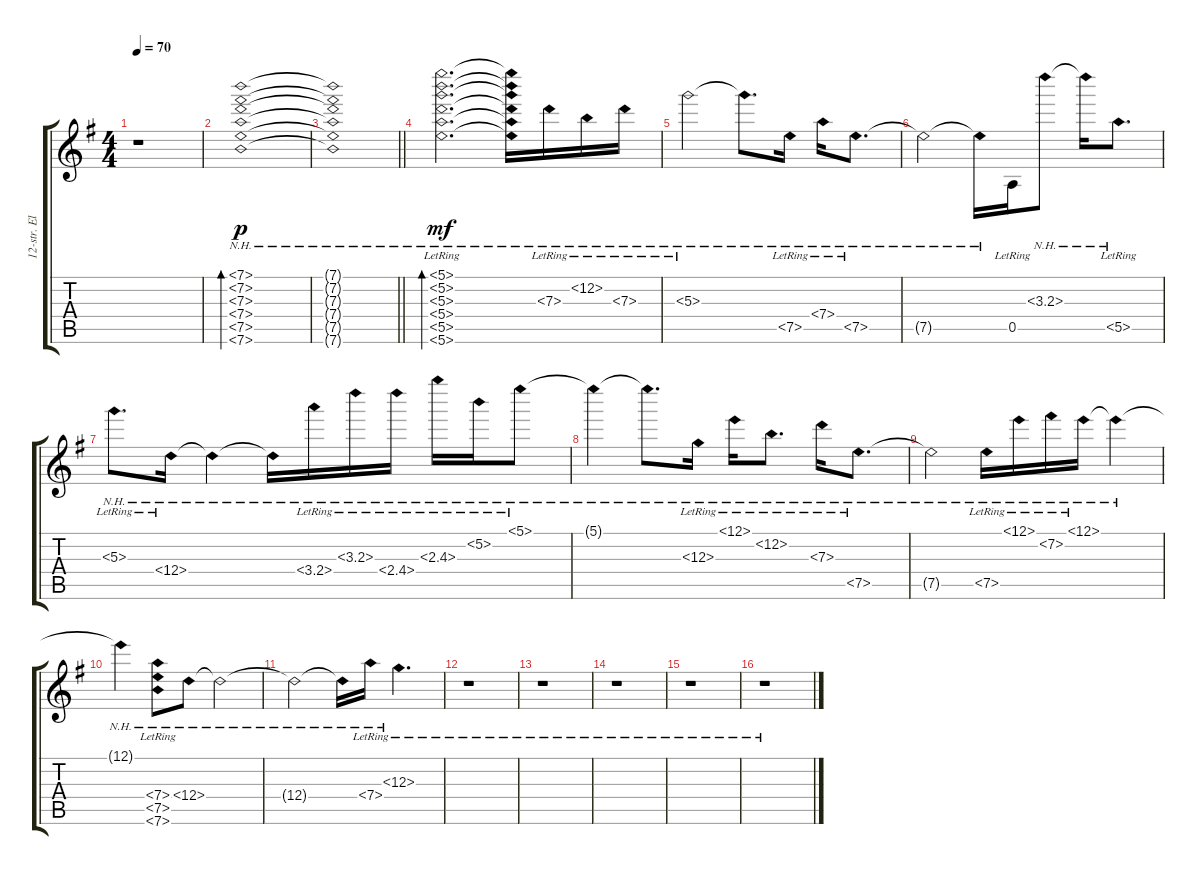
\track ("12-str. Electric 1" "12-str. El") {instrument electricguitarjazz}
\staff {score tabs}
\tuning (E4 B3 G3 D3 A2 E2) {hide}
\ts (4 4)
\tempo 70
\clef g2
\ks g
r.1{dy mf} |
(7.1{nh} 7.2{nh} 7.3{nh} 7.4{nh} 7.5{nh} 7.6{nh}).1{bd 30 dy p} |
\barLineRight lightlight
(7.1{nh t} 7.2{nh t} 7.3{nh t} 7.4{nh t} 7.5{nh t} 7.6{nh t}).1 |
(5.1{nh lr} 5.2{nh lr} 5.3{nh lr} 5.4{nh lr} 5.5{nh lr} 5.6{nh lr}).2{d bd 30 dy mf} (5.1{nh t} 5.2{nh t} 5.3{nh t} 5.4{nh t} 5.5{nh t} 5.6{nh t}).16 7.3{nh lr}.16 12.2{nh lr}.16 7.3{nh lr}.16 |
5.3{nh lr}.2 5.3{nh t}.8{d} 7.5{nh lr}.16 7.4{nh lr}.16 7.5{nh lr}.8{d} |
7.5{nh t}.2 7.5{nh t}.16 0.5{lr}.16 3.3{nh lr}.8 3.3{nh t}.16 5.5{nh lr}.8{d} |
5.3{nh lr}.8{d} 12.4{nh lr}.16 12.4{nh t}.4 12.4{nh t}.16 3.4{nh lr}.16 3.3{nh lr}.16 2.4{nh lr}.16 2.3{nh lr}.16 5.2{nh lr}.16 5.1{nh lr}.8 |
5.1{nh t}.4 5.1{nh t}.8{d} 12.3{nh lr}.16 12.1{nh lr}.16 12.2{nh lr}.8{d} 7.3{nh lr}.16 7.5{nh lr}.8{d} |
7.5{nh t}.2 7.5{nh lr}.16 12.1{nh lr}.16 7.2{nh lr}.16 12.1{nh lr}.16 12.1{nh t}.4 |
12.1{nh t}.4 (7.4{nh lr} 7.5{nh lr} 7.6{nh lr}).8 12.4{nh lr}.8 12.4{nh t}.2 |
12.4{nh t}.2 12.4{nh t}.16 7.4{nh lr}.16 12.3{nh lr}.4{d} |
r.1 |
r.1 |
r.1 |
r.1 |
r.1
